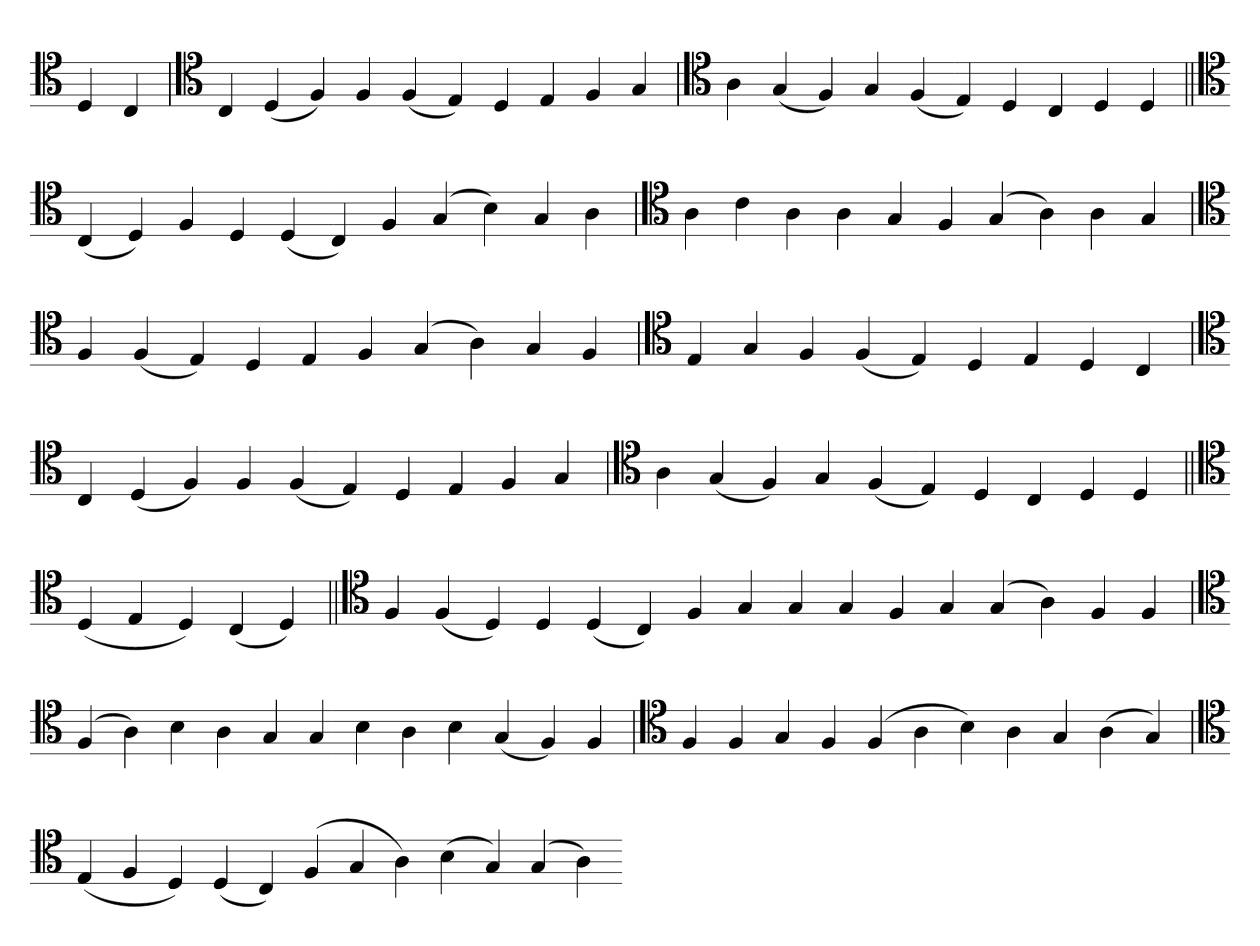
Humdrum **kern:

**kern
*part1
*staff1
*clefC4
=
4D
4C
='
*clefC4
4C
(4D
4F)
4F
(4F
4E)
4D
4E
4F
4G
=`
*clefC4
4A
(4G
4F)
4G
(4F
4E)
4D
4C
4D
4D
=||
*clefC4
(4C
4D)
4F
4D
(4D
4C)
4F
(4G
4B)
4G
4A
=`
*clefC4
4A
4c
4A
4A
4G
4F
(4G
4A)
4A
4G
='
*clefC4
4F
(4F
4E)
4D
4E
4F
(4G
4A)
4G
4F
=`
*clefC4
4E
4G
4F
(4F
4E)
4D
4E
4D
4C
='
*clefC4
4C
(4D
4F)
4F
(4F
4E)
4D
4E
4F
4G
=`
*clefC4
4A
(4G
4F)
4G
(4F
4E)
4D
4C
4D
4D
=||
*clefC4
(4D
4E
4D)
(4C
4D)
=||
*clefC4
4F
(4F
4D)
4D
(4D
4C)
4F
4G
4G
4G
4F
4G
(4G
4A)
4F
4F
=
*clefC4
(4F
4A)
4B
4A
4G
4G
4B
4A
4B
(4G
4F)
4F
='
*clefC4
4F
4F
4G
4F
(4F
4A
4B)
4A
4G
(4A
4G)
='
*clefC4
(4E
4F
4D)
(4D
4C)
(4F
4G
4A)
(4B
4G)
(4G
4A)
=-
*-
